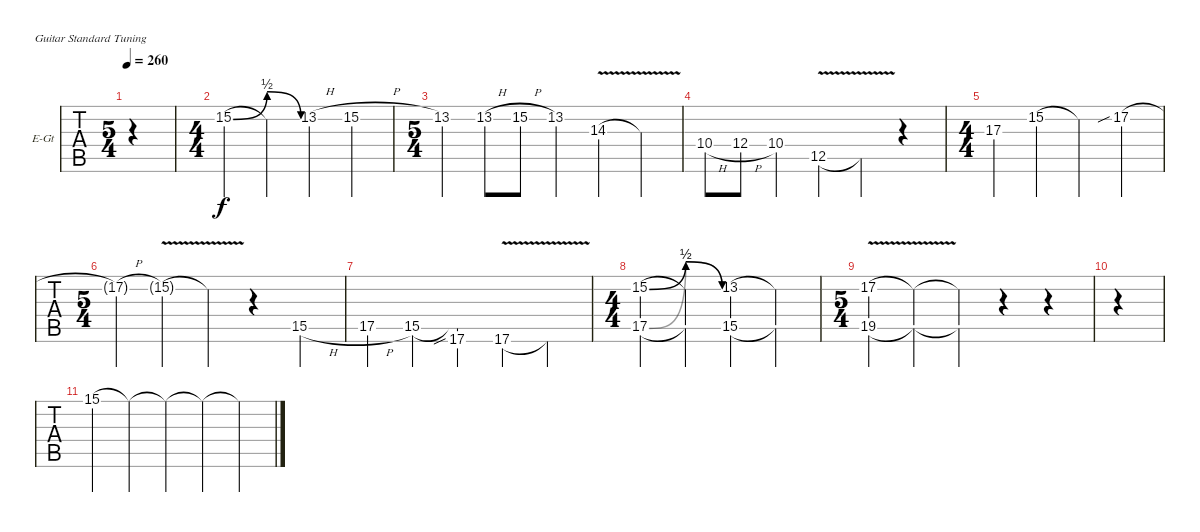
\defaultSystemsLayout 4
\bracketExtendMode groupsimilarinstruments
\firstSystemTrackNameOrientation horizontal
\otherSystemsTrackNameOrientation horizontal
\track ("Solo Guitar" "E-Gt") {instrument electricguitarclean}
\staff {tabs}
\tuning (E4 B3 G3 D3 A2 E2)
\displaytranspose 0
\ts (5 4)
\tempo 260
\clef g2
\ks c
|
\ts (4 4)
15.2{be (bendrelease 0 0 30.599999999999998 2 30.599999999999998 2 59.4 0)}.4 15.2{t}.4 13.2{h}.4 15.2{h}.4 |
\ts (5 4)
13.2.4 13.2{h}.8 15.2{h}.8 13.2.4 14.3{v}.4 14.3{t}.4 |
10.4{h}.8 12.4{h}.8 10.4.4 12.5{v}.4 12.5{t}.4 r.4 |
\ts (4 4)
17.3.4 15.2.4 15.2{t}.4 17.2{sib}.4 |
\ts (5 4)
17.2{h t}.4 15.2{v g}.4 15.2{t}.4 r.4 15.5{h}.4 |
17.5{h}.4 15.5.4 (17.6{sib} 15.5{t}).4 17.6{v}.4 17.6{t}.4 |
\ts (4 4)
(15.2{be (bendrelease 0 0 30.599999999999998 2 30.599999999999998 2 59.4 0)} 17.5{be (bendrelease 0 0 30 2 30 2 59.4 0)}).4 (15.2{t} 17.5{t}).4 (13.2 15.5).4 (13.2{t} 15.5{t}).4 |
\ts (5 4)
(17.2{v} 19.5{v}).4 (17.2{t} 19.5{t}).4 (17.2{t} 19.5{t}).4 r.4 r.4 |
|
15.1.4 15.1{t}.4 15.1{t}.4 15.1{t}.4 15.1{t}.4
